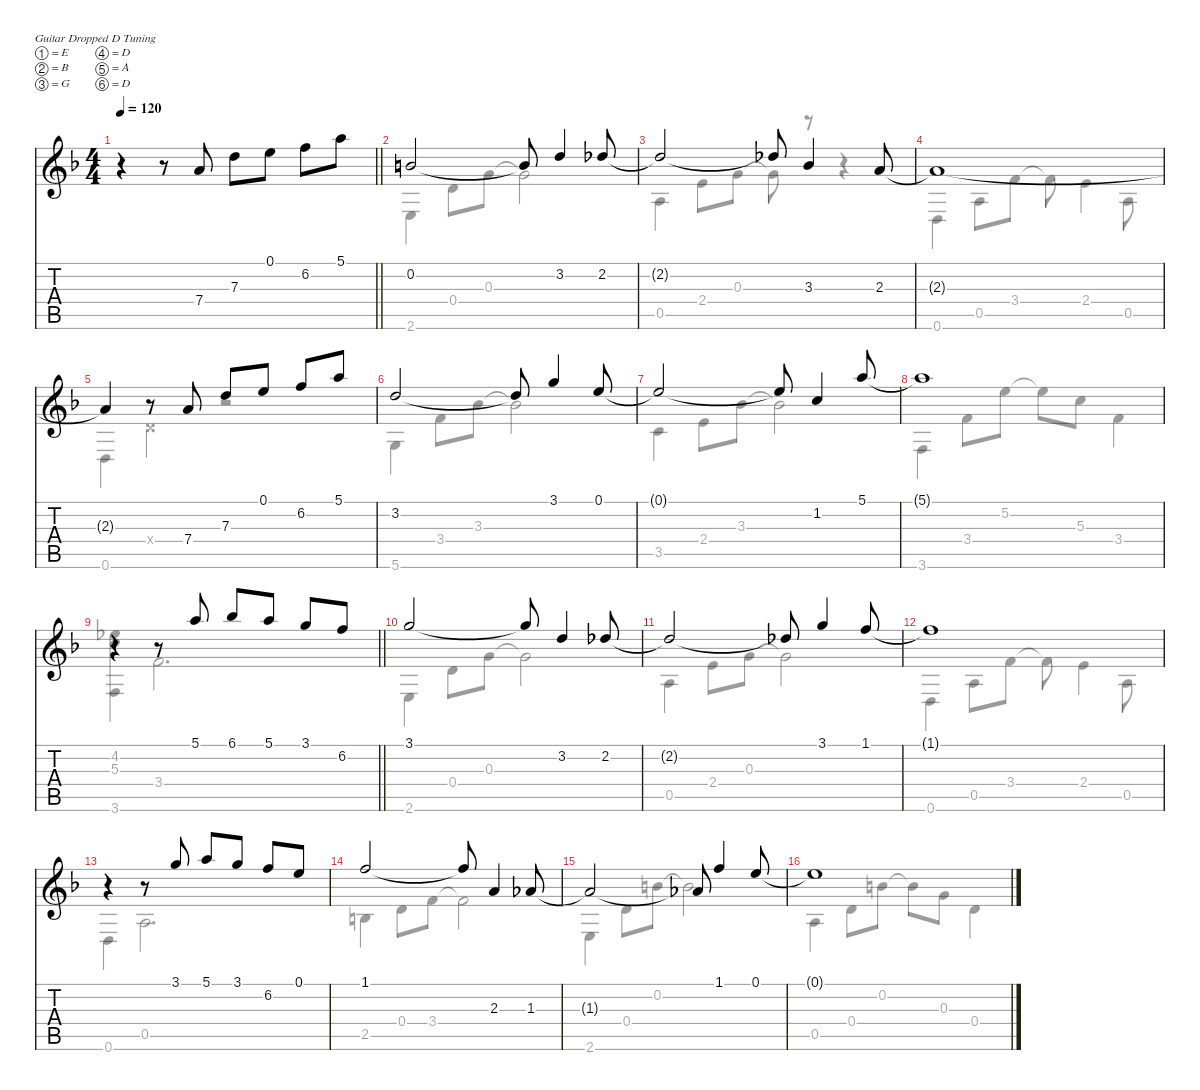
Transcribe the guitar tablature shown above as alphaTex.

\hideDynamics
\bracketExtendMode nobrackets
\singleTrackTrackNamePolicy hidden
\multiTrackTrackNamePolicy hidden
\firstSystemTrackNameMode fullname
\firstSystemTrackNameOrientation horizontal
\otherSystemsTrackNameOrientation horizontal
\track ("Track 1" "N-Gt") {instrument acousticguitarnylon}
\staff {score tabs}
\tuning (E4 B3 G3 D3 A2 D2)
\voice
\ts (4 4)
\tempo 120
\clef g2
\barLineRight lightlight
\ks dminor
r.4{dy mf instrument acousticguitarnylon} r.8 7.4.8 7.3.8 0.1.8 6.2.8 5.1.8 |
0.2.2 0.2{t}.8 3.2.4 2.2.8 |
2.2{t}.2 2.2{t}.8 3.3.4 2.3.8 |
2.3{t}.1 |
2.3{t}.4 r.8 7.4.8 7.3.8 0.1.8 6.2.8 5.1.8 |
3.2.2 3.2{t}.8 3.1.4 0.1.8 |
0.1{t}.2 0.1{t}.8 1.2.4 5.1.8 |
5.1{t}.1 |
\barLineRight lightlight
r.4 r.8 5.1.8 6.1.8 5.1.8 3.1.8 6.2.8 |
3.1.2 3.1{t}.8 3.2.4 2.2.8 |
2.2{t}.2 2.2{t}.8 3.1.4 1.1.8 |
1.1{t}.1 |
r.4 r.8 3.1.8 5.1.8 3.1.8 6.2.8 0.1.8 |
1.1.2 1.1{t}.8 2.3.4 1.3.8 |
1.3{t}.2 1.3{t}.8 1.1.4 0.1.8 |
0.1{t}.1
\voice
\clef g2
\ottava regular
\simile none
\barLineRight lightlight
\ks dminor
|
2.6.4 0.4.8 0.3.8 0.3{t}.2 |
0.5.4 2.4.8 0.3.8 0.3{t}.8 r.8 r.4 |
0.6.4 0.5.8 3.4.8 3.4{t}.8 2.4.4 0.5.8 |
0.6.4 0.4{x}.4 r.2 |
5.6.4 3.4.8 3.3.8 3.3{t}.2 |
3.5.4 2.4.8 3.3.8 3.3{t}.2 |
3.6.4 3.4.8 5.2.8 5.2{t}.8 5.3.8 3.4.4 |
\barLineRight lightlight
(4.2 5.3 3.6).4 3.4.2{d} |
2.6.4 0.4.8 0.3.8 0.3{t}.2 |
0.5.4 2.4.8 0.3.8 0.3{t}.2 |
0.6.4 0.5.8 3.4.8 3.4{t}.8 2.4.4 0.5.8 |
0.6.4 0.5.2{d} |
2.5.4 0.4.8 3.4.8 3.4{t}.2 |
2.6.4 0.4.8 0.2.8 0.2{t}.2 |
0.5.4 0.4.8 0.2.8 0.2{t}.8 0.3.8 0.4.4
